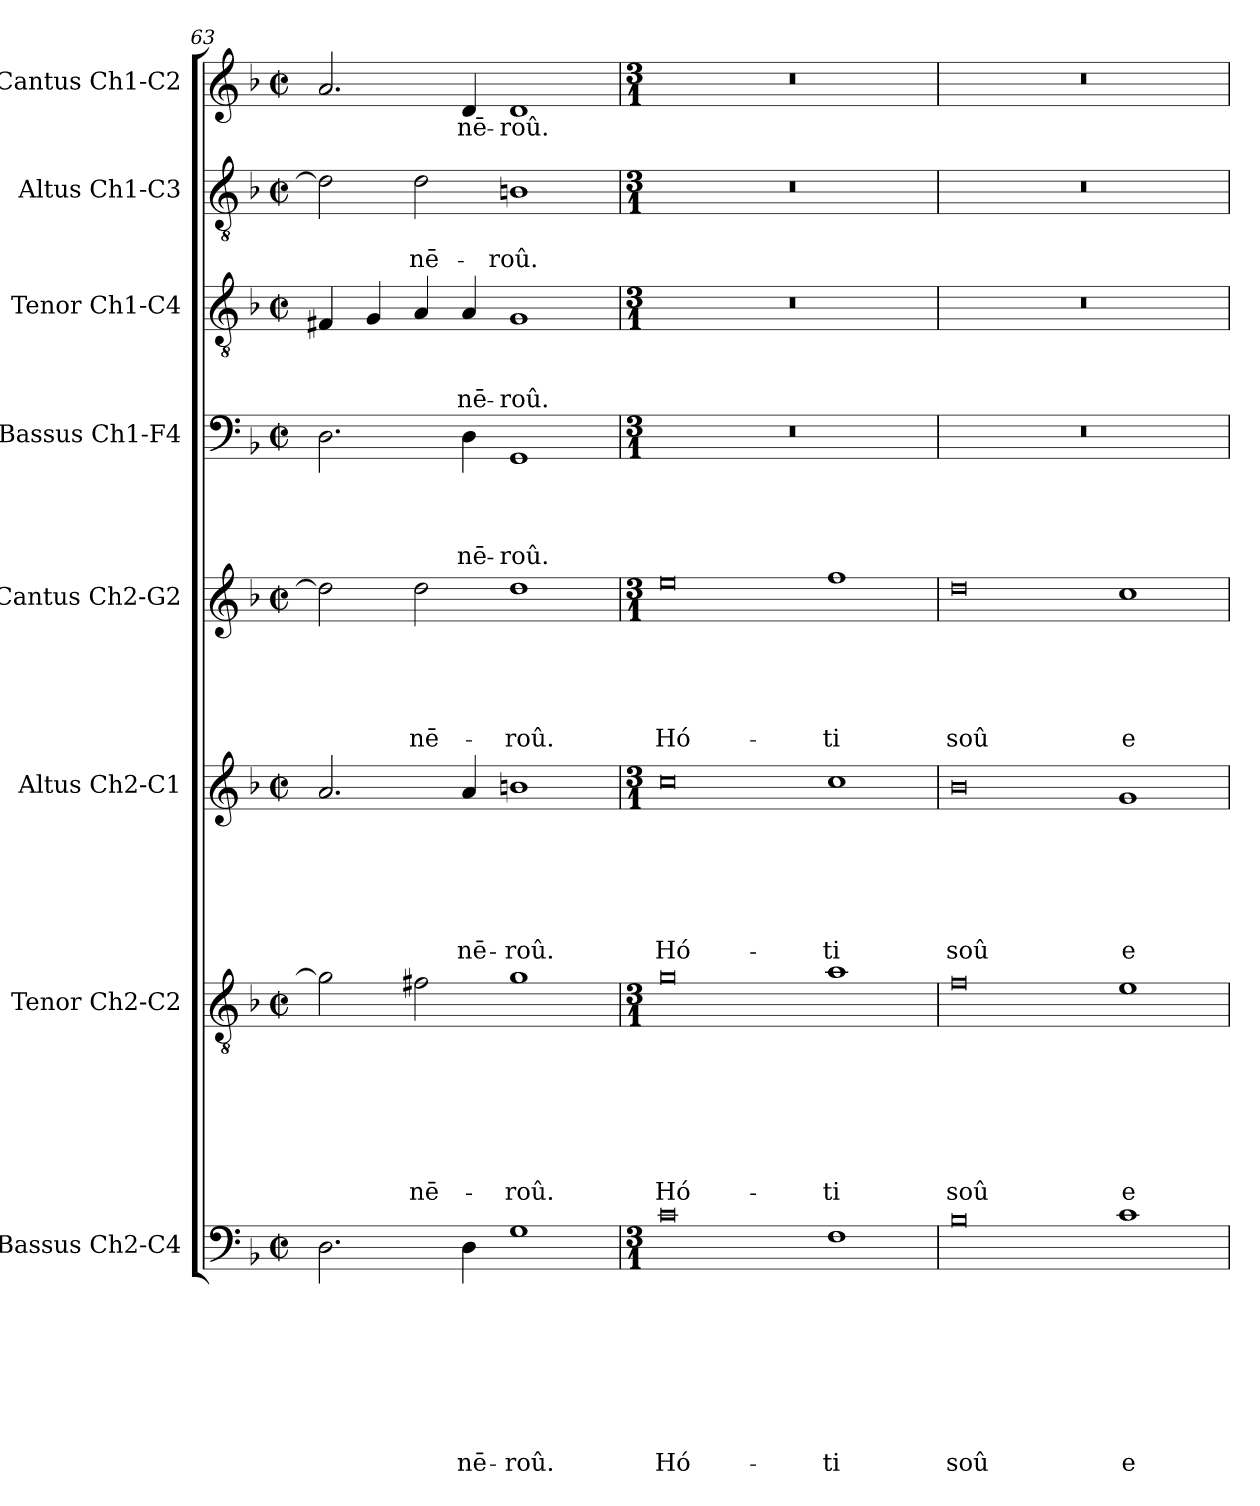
**kern	**text	**text	**text	**text	**text	**text	**text	**text	**kern	**text	**text	**text	**text	**text	**text	**text	**kern	**text	**text	**text	**text	**text	**text	**kern	**text	**text	**text	**text	**text	**kern	**text	**text	**text	**text	**kern	**text	**text	**text	**kern	**text	**text	**kern	**text
*part8	*part8	*part8	*part8	*part8	*part8	*part8	*part8	*part8	*part7	*part7	*part7	*part7	*part7	*part7	*part7	*part7	*part6	*part6	*part6	*part6	*part6	*part6	*part6	*part5	*part5	*part5	*part5	*part5	*part5	*part4	*part4	*part4	*part4	*part4	*part3	*part3	*part3	*part3	*part2	*part2	*part2	*part1	*part1
*staff8	*staff8	*staff8	*staff8	*staff8	*staff8	*staff8	*staff8	*staff8	*staff7	*staff7	*staff7	*staff7	*staff7	*staff7	*staff7	*staff7	*staff6	*staff6	*staff6	*staff6	*staff6	*staff6	*staff6	*staff5	*staff5	*staff5	*staff5	*staff5	*staff5	*staff4	*staff4	*staff4	*staff4	*staff4	*staff3	*staff3	*staff3	*staff3	*staff2	*staff2	*staff2	*staff1	*staff1
*I"Bassus Ch2-C4	*	*	*	*	*	*	*	*	*I"Tenor Ch2-C2	*	*	*	*	*	*	*	*I"Altus Ch2-C1	*	*	*	*	*	*	*I"Cantus Ch2-G2	*	*	*	*	*	*I"Bassus Ch1-F4	*	*	*	*	*I"Tenor Ch1-C4	*	*	*	*I"Altus Ch1-C3	*	*	*I"Cantus Ch1-C2	*
*I'B2	*	*	*	*	*	*	*	*	*I'T2	*	*	*	*	*	*	*	*I'A2	*	*	*	*	*	*	*I'C2	*	*	*	*	*	*I'B	*	*	*	*	*I'T	*	*	*	*I'A	*	*	*I'C	*
*clefF4	*	*	*	*	*	*	*	*	*clefGv2	*	*	*	*	*	*	*	*clefG2	*	*	*	*	*	*	*clefG2	*	*	*	*	*	*clefF4	*	*	*	*	*clefGv2	*	*	*	*clefGv2	*	*	*clefG2	*
*k[b-]	*	*	*	*	*	*	*	*	*k[b-]	*	*	*	*	*	*	*	*k[b-]	*	*	*	*	*	*	*k[b-]	*	*	*	*	*	*k[b-]	*	*	*	*	*k[b-]	*	*	*	*k[b-]	*	*	*k[b-]	*
*F:	*	*	*	*	*	*	*	*	*F:	*	*	*	*	*	*	*	*F:	*	*	*	*	*	*	*F:	*	*	*	*	*	*F:	*	*	*	*	*F:	*	*	*	*F:	*	*	*F:	*
*M2/2	*	*	*	*	*	*	*	*	*M2/2	*	*	*	*	*	*	*	*M2/2	*	*	*	*	*	*	*M2/2	*	*	*	*	*	*M2/2	*	*	*	*	*M2/2	*	*	*	*M2/2	*	*	*M2/2	*
*met(c|)	*	*	*	*	*	*	*	*	*met(c|)	*	*	*	*	*	*	*	*met(c|)	*	*	*	*	*	*	*met(c|)	*	*	*	*	*	*met(c|)	*	*	*	*	*met(c|)	*	*	*	*met(c|)	*	*	*met(c|)	*
=63	=63	=63	=63	=63	=63	=63	=63	=63	=63	=63	=63	=63	=63	=63	=63	=63	=63	=63	=63	=63	=63	=63	=63	=63	=63	=63	=63	=63	=63	=63	=63	=63	=63	=63	=63	=63	=63	=63	=63	=63	=63	=63	=63
2.D\	.	.	.	.	.	.	.	.	2g\]	.	.	.	.	.	.	.	2.a/	.	.	.	.	.	.	2dd\]	.	.	.	.	.	2.D\	.	.	.	.	4F#X/	.	.	.	2d\]	.	.	2.a/	.
.	.	.	.	.	.	.	.	.	.	.	.	.	.	.	.	.	.	.	.	.	.	.	.	.	.	.	.	.	.	.	.	.	.	.	4G/	.	.	.	.	.	.	.	.
!	!	!	!	!	!	!	!	!	!	!	!	!	!	!	!	!LO:LY:b	!	!	!	!	!	!	!	!	!	!	!	!	!LO:LY:b	!	!	!	!	!	!	!	!	!	!	!	!LO:LY:b	!	!
.	.	.	.	.	.	.	.	.	2f#X\	.	.	.	.	.	.	-nē-	.	.	.	.	.	.	.	2dd\	.	.	.	.	-nē-	.	.	.	.	.	4A/	.	.	.	2d\	.	-nē-	.	.
!	!	!	!	!	!	!	!	!LO:LY:b	!	!	!	!	!	!	!	!	!	!	!	!	!	!	!LO:LY:b	!	!	!	!	!	!	!	!	!	!	!LO:LY:b	!	!	!	!LO:LY:b	!	!	!	!	!LO:LY:b
4D\	.	.	.	.	.	.	.	-nē-	.	.	.	.	.	.	.	.	4a/	.	.	.	.	.	-nē-	.	.	.	.	.	.	4D\	.	.	.	-nē-	4A/	.	.	-nē-	.	.	.	4d/	-nē-
!	!	!	!	!	!	!	!	!LO:LY:b	!	!	!	!	!	!	!	!LO:LY:b	!	!	!	!	!	!	!LO:LY:b	!	!	!	!	!	!LO:LY:b	!	!	!	!	!LO:LY:b	!	!	!	!LO:LY:b	!	!	!LO:LY:b	!	!LO:LY:b
1G	.	.	.	.	.	.	.	-roû.	1g	.	.	.	.	.	.	-roû.	1bn	.	.	.	.	.	-roû.	1dd	.	.	.	.	-roû.	1GG	.	.	.	-roû.	1G	.	.	-roû.	1Bn	.	-roû.	1d	-roû.
=64	=64	=64	=64	=64	=64	=64	=64	=64	=64	=64	=64	=64	=64	=64	=64	=64	=64	=64	=64	=64	=64	=64	=64	=64	=64	=64	=64	=64	=64	=64	=64	=64	=64	=64	=64	=64	=64	=64	=64	=64	=64	=64	=64
*M3/1	*	*	*	*	*	*	*	*	*M3/1	*	*	*	*	*	*	*	*M3/1	*	*	*	*	*	*	*M3/1	*	*	*	*	*	*M3/1	*	*	*	*	*M3/1	*	*	*	*M3/1	*	*	*M3/1	*
!	!	!	!	!	!	!	!	!LO:LY:b	!	!	!	!	!	!	!	!LO:LY:b	!	!	!	!	!	!	!LO:LY:b	!	!	!	!	!	!LO:LY:b	!	!	!	!	!	!	!	!	!	!	!	!	!	!
0c	.	.	.	.	.	.	.	Hó-	0g	.	.	.	.	.	.	Hó-	0cc	.	.	.	.	.	Hó-	0ee	.	.	.	.	Hó-	0.r	.	.	.	.	0.r	.	.	.	0.r	.	.	0.r	.
!	!	!	!	!	!	!	!	!LO:LY:b	!	!	!	!	!	!	!	!LO:LY:b	!	!	!	!	!	!	!LO:LY:b	!	!	!	!	!	!LO:LY:b	!	!	!	!	!	!	!	!	!	!	!	!	!	!
1F	.	.	.	.	.	.	.	-ti	1a	.	.	.	.	.	.	-ti	1cc	.	.	.	.	.	-ti	1ff	.	.	.	.	-ti	.	.	.	.	.	.	.	.	.	.	.	.	.	.
=65	=65	=65	=65	=65	=65	=65	=65	=65	=65	=65	=65	=65	=65	=65	=65	=65	=65	=65	=65	=65	=65	=65	=65	=65	=65	=65	=65	=65	=65	=65	=65	=65	=65	=65	=65	=65	=65	=65	=65	=65	=65	=65	=65
!	!	!	!	!	!	!	!	!LO:LY:b	!	!	!	!	!	!	!	!LO:LY:b	!	!	!	!	!	!	!LO:LY:b	!	!	!	!	!	!LO:LY:b	!	!	!	!	!	!	!	!	!	!	!	!	!	!
0B-	.	.	.	.	.	.	.	soû	0f	.	.	.	.	.	.	soû	0b-	.	.	.	.	.	soû	0dd	.	.	.	.	soû	0.r	.	.	.	.	0.r	.	.	.	0.r	.	.	0.r	.
!	!	!	!	!	!	!	!	!LO:LY:b	!	!	!	!	!	!	!	!LO:LY:b	!	!	!	!	!	!	!LO:LY:b	!	!	!	!	!	!LO:LY:b	!	!	!	!	!	!	!	!	!	!	!	!	!	!
1c	.	.	.	.	.	.	.	e-	1e	.	.	.	.	.	.	e-	1g	.	.	.	.	.	e-	1cc	.	.	.	.	e-	.	.	.	.	.	.	.	.	.	.	.	.	.	.
=	=	=	=	=	=	=	=	=	=	=	=	=	=	=	=	=	=	=	=	=	=	=	=	=	=	=	=	=	=	=	=	=	=	=	=	=	=	=	=	=	=	=	=
*-	*-	*-	*-	*-	*-	*-	*-	*-	*-	*-	*-	*-	*-	*-	*-	*-	*-	*-	*-	*-	*-	*-	*-	*-	*-	*-	*-	*-	*-	*-	*-	*-	*-	*-	*-	*-	*-	*-	*-	*-	*-	*-	*-
